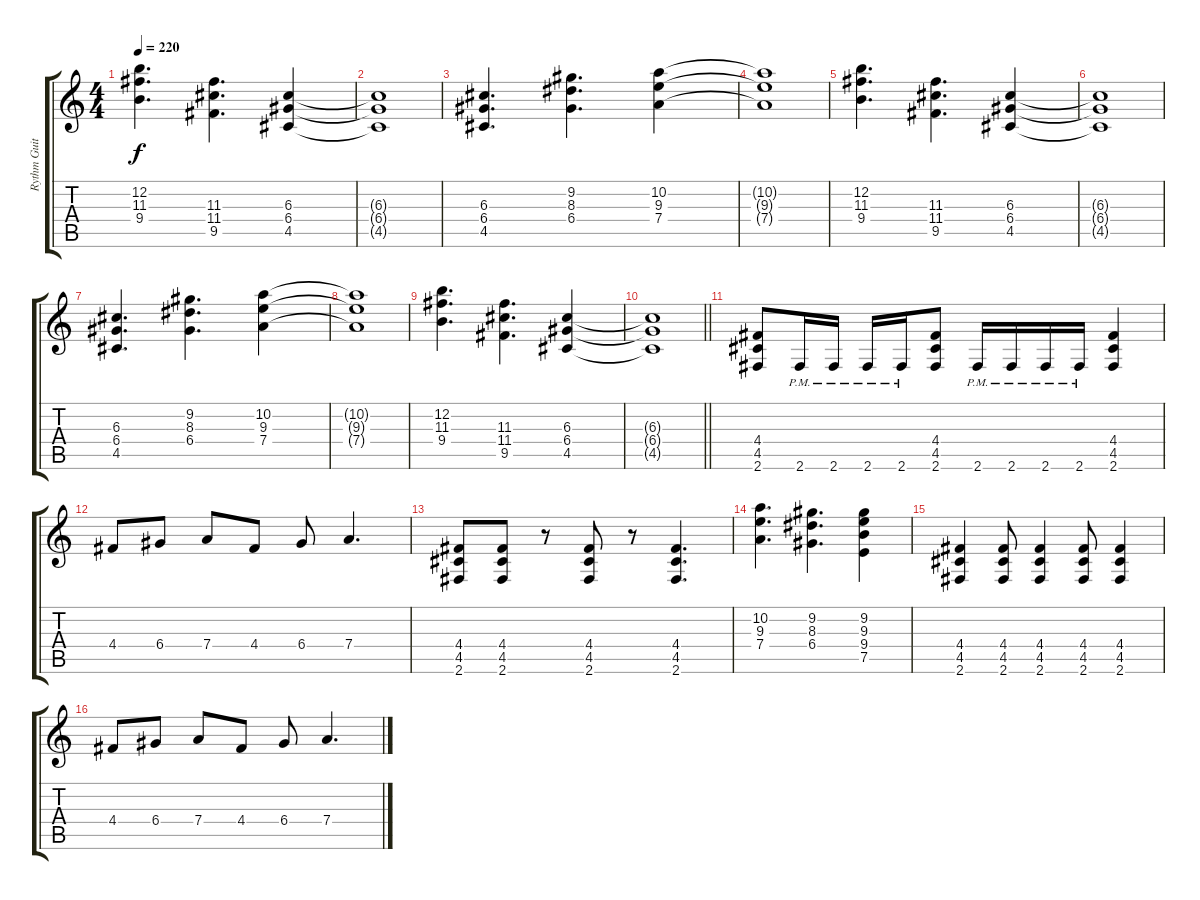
\track ("Rythm Guitar 1" "Rythm Guit") {instrument distortionguitar}
\staff {score tabs}
\tuning (E4 B3 G3 D3 A2 E2) {hide}
\ts (4 4)
\tempo 220
\clef g2
\ks c
(12.2 11.3 9.4).4{d dy f} (11.3 11.4 9.5).4{d} (6.3 6.4 4.5).4 |
(6.3{t} 6.4{t} 4.5{t}).1 |
(6.3 6.4 4.5).4{d} (9.2 8.3 6.4).4{d} (10.2 9.3 7.4).4 |
(10.2{t} 9.3{t} 7.4{t}).1 |
(12.2 11.3 9.4).4{d} (11.3 11.4 9.5).4{d} (6.3 6.4 4.5).4 |
(6.3{t} 6.4{t} 4.5{t}).1 |
(6.3 6.4 4.5).4{d} (9.2 8.3 6.4).4{d} (10.2 9.3 7.4).4 |
(10.2{t} 9.3{t} 7.4{t}).1 |
(12.2 11.3 9.4).4{d} (11.3 11.4 9.5).4{d} (6.3 6.4 4.5).4 |
\barLineRight lightlight
(6.3{t} 6.4{t} 4.5{t}).1 |
\section ("" "")
(4.4 4.5 2.6).8 2.6{pm}.16 2.6{pm}.16 2.6{pm}.16 2.6{pm}.16 (4.4 4.5 2.6).8 2.6{pm}.16 2.6{pm}.16 2.6{pm}.16 2.6{pm}.16 (4.4 4.5 2.6).4 |
4.4.8 6.4.8 7.4.8 4.4.8 6.4.8 7.4.4{d} |
(4.4 4.5 2.6).8 (4.4 4.5 2.6).8 r.8 (4.4 4.5 2.6).8 r.8 (4.4 4.5 2.6).4{d} |
(10.2 9.3 7.4).4{d} (9.2 8.3 6.4).4{d} (9.2 9.3 9.4 7.5).4 |
(4.4 4.5 2.6).4 (4.4 4.5 2.6).8 (4.4 4.5 2.6).4 (4.4 4.5 2.6).8 (4.4 4.5 2.6).4 |
4.4.8 6.4.8 7.4.8 4.4.8 6.4.8 7.4.4{d}
